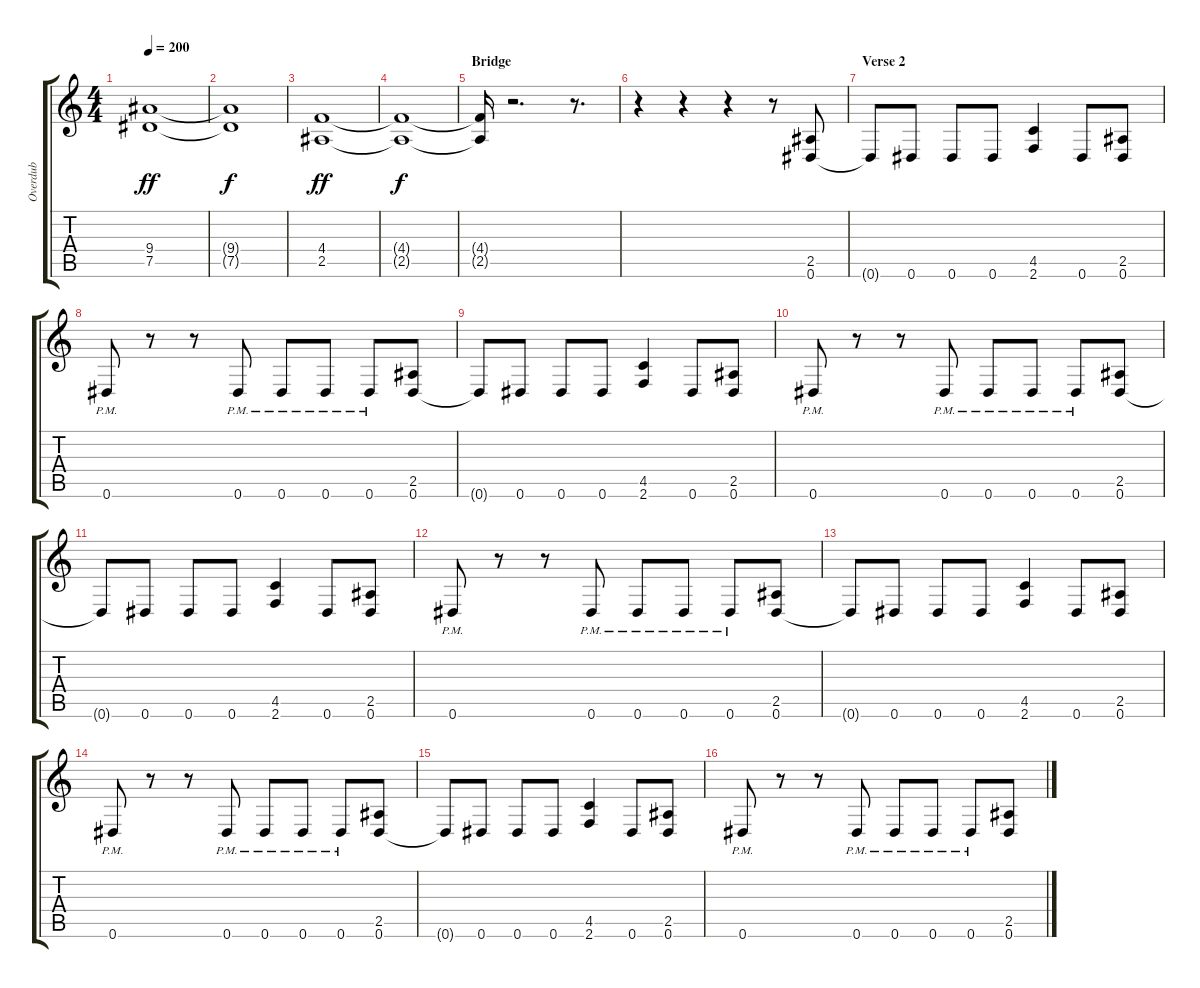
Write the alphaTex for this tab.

\track ("Overdub" "Overdub") {instrument overdrivenguitar}
\staff {score tabs}
\tuning (Eb4 Bb3 Gb3 Db3 Ab2 Eb2) {hide}
\ts (4 4)
\tempo 200
\clef g2
\ks c
(9.4 7.5).1{dy ff} |
(9.4{t} 7.5{t}).1{dy f} |
(4.4 2.5).1{dy ff} |
(4.4{t} 2.5{t}).1{dy f} |
\section ("" "Bridge")
(4.4{t} 2.5{t}).16 r.2{d} r.8{d} |
r.4 r.4 r.4 r.8 (2.5 0.6).8 |
\section ("" "Verse 2")
0.6{t}.8 0.6.8 0.6.8 0.6.8 (4.5 2.6).4 0.6.8 (2.5 0.6).8 |
0.6{pm}.8 r.8 r.8 0.6{pm}.8 0.6{pm}.8 0.6{pm}.8 0.6{pm}.8 (2.5 0.6).8 |
0.6{t}.8 0.6.8 0.6.8 0.6.8 (4.5 2.6).4 0.6.8 (2.5 0.6).8 |
0.6{pm}.8 r.8 r.8 0.6{pm}.8 0.6{pm}.8 0.6{pm}.8 0.6{pm}.8 (2.5 0.6).8 |
0.6{t}.8 0.6.8 0.6.8 0.6.8 (4.5 2.6).4 0.6.8 (2.5 0.6).8 |
0.6{pm}.8 r.8 r.8 0.6{pm}.8 0.6{pm}.8 0.6{pm}.8 0.6{pm}.8 (2.5 0.6).8 |
0.6{t}.8 0.6.8 0.6.8 0.6.8 (4.5 2.6).4 0.6.8 (2.5 0.6).8 |
0.6{pm}.8 r.8 r.8 0.6{pm}.8 0.6{pm}.8 0.6{pm}.8 0.6{pm}.8 (2.5 0.6).8 |
0.6{t}.8 0.6.8 0.6.8 0.6.8 (4.5 2.6).4 0.6.8 (2.5 0.6).8 |
0.6{pm}.8 r.8 r.8 0.6{pm}.8 0.6{pm}.8 0.6{pm}.8 0.6{pm}.8 (2.5 0.6).8
